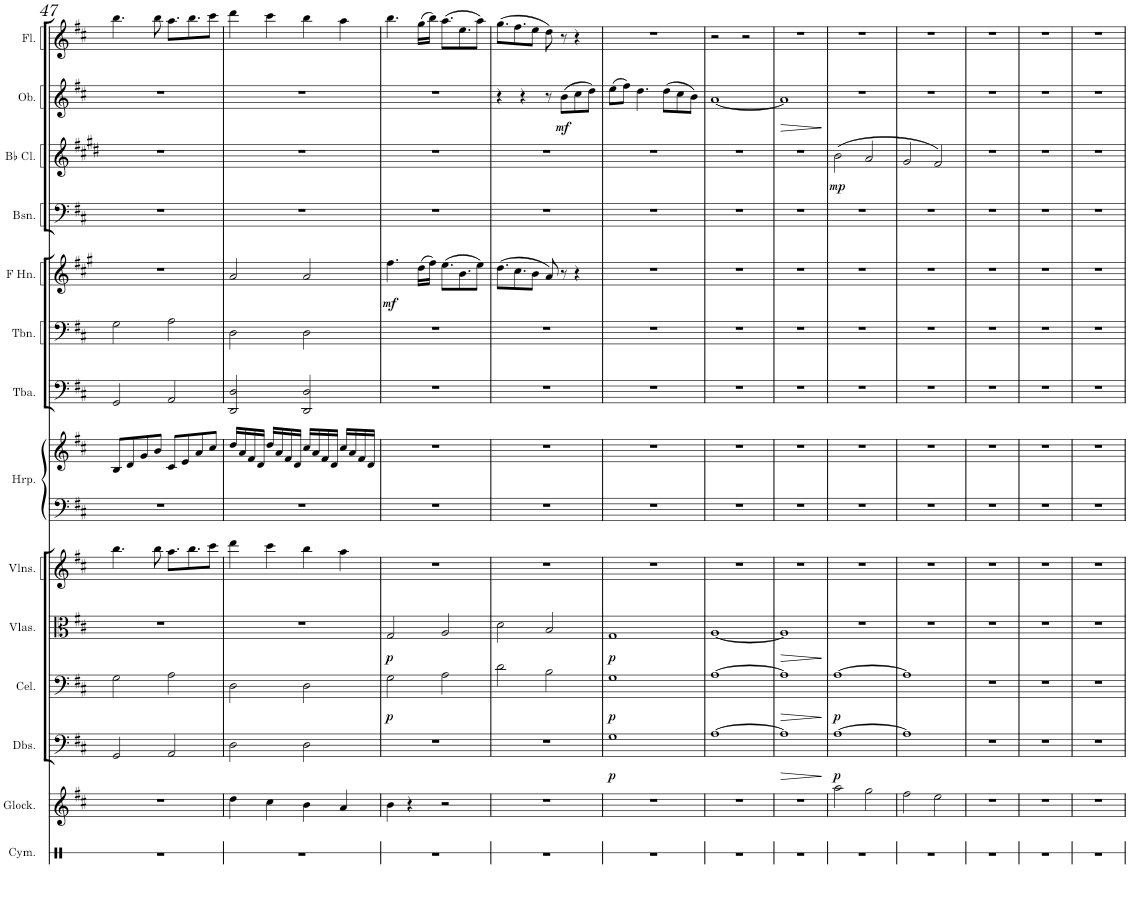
**kern	**kern	**kern	**dynam	**kern	**dynam	**kern	**dynam	**kern	**kern	**kern	**kern	**kern	**kern	**dynam	**kern	**kern	**dynam	**kern	**dynam	**kern
*part14	*part13	*part12	*part12	*part11	*part11	*part10	*part10	*part9	*part8	*part8	*part7	*part6	*part5	*part5	*part4	*part3	*part3	*part2	*part2	*part1
*staff15	*staff14	*staff13	*staff13	*staff12	*staff12	*staff11	*staff11	*staff10	*staff9	*staff8	*staff7	*staff6	*staff5	*staff5	*staff4	*staff3	*staff3	*staff2	*staff2	*staff1
*I"Cymbal	*I"Bells	*I"Bass	*	*I"Cello	*	*I"Violas	*	*I"Violins	*I"Harp	*	*I"Tuba	*I"Trombone	*I"F Horn	*	*I"Bassoon	*I"Bb Clarinet	*	*I"Oboe	*	*I"Flute
*I'Cym.	*	*	*	*I'Cel.	*	*I'Vlas.	*	*I'Vlns.	*I'Hrp.	*	*I'Tba.	*I'Tbn.	*I'F Hn.	*	*I'Bsn.	*I'Bb Cl.	*	*I'Ob.	*	*I'Fl.
!!LO:PB:g=z
*clefX	*clefG2	*clefF4	*	*clefF4	*	*clefC3	*	*clefG2	*clefF4	*clefG2	*clefF4	*clefF4	*clefG2	*	*clefF4	*clefG2	*	*clefG2	*	*clefG2
*	*Trd-14c-24	*Trd7c12	*	*	*	*	*	*	*	*	*	*Trd4c7	*Trd4c7	*	*	*Trd1c2	*	*	*	*
*k[]	*k[f#c#]	*k[f#c#]	*	*k[f#c#]	*	*k[f#c#]	*	*k[f#c#]	*k[f#c#]	*k[f#c#]	*k[f#c#]	*k[f#c#]	*k[f#c#g#]	*	*k[f#c#]	*k[f#c#g#d#]	*	*k[f#c#]	*	*k[f#c#]
*M4/4	*M4/4	*M4/4	*	*M4/4	*	*M4/4	*	*M4/4	*M4/4	*M4/4	*M4/4	*M4/4	*M4/4	*	*M4/4	*M4/4	*	*M4/4	*	*M4/4
=47	=47	=47	=47	=47	=47	=47	=47	=47	=47	=47	=47	=47	=47	=47	=47	=47	=47	=47	=47	=47
1r	1r	2GG/	.	2G\	.	1r	.	4.bb\	1r	8B/L	2GG/	2G\	1r	.	1r	1r	.	1r	.	4.bb\
.	.	.	.	.	.	.	.	.	.	8d/	.	.	.	.	.	.	.	.	.	.
.	.	.	.	.	.	.	.	.	.	8g/	.	.	.	.	.	.	.	.	.	.
.	.	.	.	.	.	.	.	8bb\	.	8b/J	.	.	.	.	.	.	.	.	.	8bb\
.	.	2AA/	.	2A\	.	.	.	8.aa\L	.	8c#/L	2AA/	2A\	.	.	.	.	.	.	.	8.aa\L
.	.	.	.	.	.	.	.	.	.	8e/	.	.	.	.	.	.	.	.	.	.
.	.	.	.	.	.	.	.	8.bb\	.	.	.	.	.	.	.	.	.	.	.	8.bb\
.	.	.	.	.	.	.	.	.	.	8a/	.	.	.	.	.	.	.	.	.	.
.	.	.	.	.	.	.	.	8ccc#\J	.	8cc#/J	.	.	.	.	.	.	.	.	.	8ccc#\J
=48	=48	=48	=48	=48	=48	=48	=48	=48	=48	=48	=48	=48	=48	=48	=48	=48	=48	=48	=48	=48
1r	4dd\	2D\	.	2D\	.	1r	.	4ddd\	1r	16dd/LL	2DD/ 2D/	2D\	2a/	.	1r	1r	.	1r	.	4ddd\
.	.	.	.	.	.	.	.	.	.	16a/	.	.	.	.	.	.	.	.	.	.
.	.	.	.	.	.	.	.	.	.	16f#/	.	.	.	.	.	.	.	.	.	.
.	.	.	.	.	.	.	.	.	.	16d/JJ	.	.	.	.	.	.	.	.	.	.
.	4cc#\	.	.	.	.	.	.	4ccc#\	.	16dd/LL	.	.	.	.	.	.	.	.	.	4ccc#\
.	.	.	.	.	.	.	.	.	.	16a/	.	.	.	.	.	.	.	.	.	.
.	.	.	.	.	.	.	.	.	.	16f#/	.	.	.	.	.	.	.	.	.	.
.	.	.	.	.	.	.	.	.	.	16d/JJ	.	.	.	.	.	.	.	.	.	.
.	4b\	2D\	.	2D\	.	.	.	4bb\	.	16cc#/LL	2DD/ 2D/	2D\	2a/	.	.	.	.	.	.	4bb\
.	.	.	.	.	.	.	.	.	.	16a/	.	.	.	.	.	.	.	.	.	.
.	.	.	.	.	.	.	.	.	.	16f#/	.	.	.	.	.	.	.	.	.	.
.	.	.	.	.	.	.	.	.	.	16d/JJ	.	.	.	.	.	.	.	.	.	.
.	4a/	.	.	.	.	.	.	4aa\	.	16cc#/LL	.	.	.	.	.	.	.	.	.	4aa\
.	.	.	.	.	.	.	.	.	.	16a/	.	.	.	.	.	.	.	.	.	.
.	.	.	.	.	.	.	.	.	.	16f#/	.	.	.	.	.	.	.	.	.	.
.	.	.	.	.	.	.	.	.	.	16d/JJ	.	.	.	.	.	.	.	.	.	.
=49	=49	=49	=49	=49	=49	=49	=49	=49	=49	=49	=49	=49	=49	=49	=49	=49	=49	=49	=49	=49
!	!	!	!	!	!LO:DY:b	!	!LO:DY:b	!	!	!	!	!	!	!LO:DY:b	!	!	!	!	!	!
1r	4b\	1r	.	2G\	p	2G/	p	1r	1r	1r	1r	1r	4.ff#\	mf	1r	1r	.	1r	.	4.bb\
.	4r	.	.	.	.	.	.	.	.	.	.	.	.	.	.	.	.	.	.	.
.	.	.	.	.	.	.	.	.	.	.	.	.	(16dd\LL	.	.	.	.	.	.	(16gg\LL
.	.	.	.	.	.	.	.	.	.	.	.	.	16ff#\JJ)	.	.	.	.	.	.	16bb\JJ)
.	2r	.	.	2A\	.	2A/	.	.	.	.	.	.	(8.ee\L	.	.	.	.	.	.	(8.aa\L
.	.	.	.	.	.	.	.	.	.	.	.	.	8.b\	.	.	.	.	.	.	8.ee\
.	.	.	.	.	.	.	.	.	.	.	.	.	8ee\J)	.	.	.	.	.	.	8aa\J)
=50	=50	=50	=50	=50	=50	=50	=50	=50	=50	=50	=50	=50	=50	=50	=50	=50	=50	=50	=50	=50
1r	1r	1r	.	2d\	.	2d\	.	1r	1r	1r	1r	1r	(8.dd\L	.	1r	1r	.	4r	.	(8.gg\L
.	.	.	.	.	.	.	.	.	.	.	.	.	8.cc#\	.	.	.	.	.	.	8.ff#\
.	.	.	.	.	.	.	.	.	.	.	.	.	.	.	.	.	.	4r	.	.
.	.	.	.	.	.	.	.	.	.	.	.	.	8b\J	.	.	.	.	.	.	8ee\J
.	.	.	.	2B\	.	2B/	.	.	.	.	.	.	8a/)	.	.	.	.	8r	.	8dd\)
!	!	!	!	!	!	!	!	!	!	!	!	!	!	!	!	!	!	!	!LO:DY:b	!
.	.	.	.	.	.	.	.	.	.	.	.	.	8r	.	.	.	.	(8b\L	mf	8r
.	.	.	.	.	.	.	.	.	.	.	.	.	4r	.	.	.	.	8cc#\	.	4r
.	.	.	.	.	.	.	.	.	.	.	.	.	.	.	.	.	.	8dd\J)	.	.
=51	=51	=51	=51	=51	=51	=51	=51	=51	=51	=51	=51	=51	=51	=51	=51	=51	=51	=51	=51	=51
!	!	!	!LO:DY:b	!	!LO:DY:b	!	!LO:DY:b	!	!	!	!	!	!	!	!	!	!	!	!	!
1r	1r	1G	p	1G	p	1G	p	1r	1r	1r	1r	1r	1r	.	1r	1r	.	(8ee\L	.	1r
.	.	.	.	.	.	.	.	.	.	.	.	.	.	.	.	.	.	8ff#\J)	.	.
.	.	.	.	.	.	.	.	.	.	.	.	.	.	.	.	.	.	4.dd\	.	.
.	.	.	.	.	.	.	.	.	.	.	.	.	.	.	.	.	.	(8dd\L	.	.
.	.	.	.	.	.	.	.	.	.	.	.	.	.	.	.	.	.	8cc#\	.	.
.	.	.	.	.	.	.	.	.	.	.	.	.	.	.	.	.	.	8b\J)	.	.
=52	=52	=52	=52	=52	=52	=52	=52	=52	=52	=52	=52	=52	=52	=52	=52	=52	=52	=52	=52	=52
1r	1r	[1A	.	[1A	.	[1A	.	1r	1r	1r	1r	1r	1r	.	1r	1r	.	[1a	.	2r
.	.	.	.	.	.	.	.	.	.	.	.	.	.	.	.	.	.	.	.	2r
=53	=53	=53	=53	=53	=53	=53	=53	=53	=53	=53	=53	=53	=53	=53	=53	=53	=53	=53	=53	=53
!	!	!	!LO:HP:b	!	!LO:HP:b	!	!LO:HP:b	!	!	!	!	!	!	!	!	!	!	!	!LO:HP:b	!
1r	1r	1A]	>	1A]	>	1A]	>	1r	1r	1r	1r	1r	1r	.	1r	1r	.	1a]	>	1r
.	.	.	]	.	]	.	]	.	.	.	.	.	.	.	.	.	.	.	]	.
=54	=54	=54	=54	=54	=54	=54	=54	=54	=54	=54	=54	=54	=54	=54	=54	=54	=54	=54	=54	=54
!	!	!	!LO:DY:b	!	!LO:DY:b	!	!	!	!	!	!	!	!	!	!	!	!LO:DY:b	!	!	!
1r	2aa\	[1A	p	[1A	p	1r	.	1r	1r	1r	1r	1r	1r	.	1r	(2b\	mp	1r	.	1r
.	2gg\	.	.	.	.	.	.	.	.	.	.	.	.	.	.	2a/	.	.	.	.
=55	=55	=55	=55	=55	=55	=55	=55	=55	=55	=55	=55	=55	=55	=55	=55	=55	=55	=55	=55	=55
1r	2ff#\	1A]	.	1A]	.	1r	.	1r	1r	1r	1r	1r	1r	.	1r	2g#/	.	1r	.	1r
.	2ee\	.	.	.	.	.	.	.	.	.	.	.	.	.	.	2f#/)	.	.	.	.
=56	=56	=56	=56	=56	=56	=56	=56	=56	=56	=56	=56	=56	=56	=56	=56	=56	=56	=56	=56	=56
1r	1r	1r	.	1r	.	1r	.	1r	1r	1r	1r	1r	1r	.	1r	1r	.	1r	.	1r
=57	=57	=57	=57	=57	=57	=57	=57	=57	=57	=57	=57	=57	=57	=57	=57	=57	=57	=57	=57	=57
1r	1r	1r	.	1r	.	1r	.	1r	1r	1r	1r	1r	1r	.	1r	1r	.	1r	.	1r
=58	=58	=58	=58	=58	=58	=58	=58	=58	=58	=58	=58	=58	=58	=58	=58	=58	=58	=58	=58	=58
1r	1r	1r	.	1r	.	1r	.	1r	1r	1r	1r	1r	1r	.	1r	1r	.	1r	.	1r
=	=	=	=	=	=	=	=	=	=	=	=	=	=	=	=	=	=	=	=	=
*-	*-	*-	*-	*-	*-	*-	*-	*-	*-	*-	*-	*-	*-	*-	*-	*-	*-	*-	*-	*-
